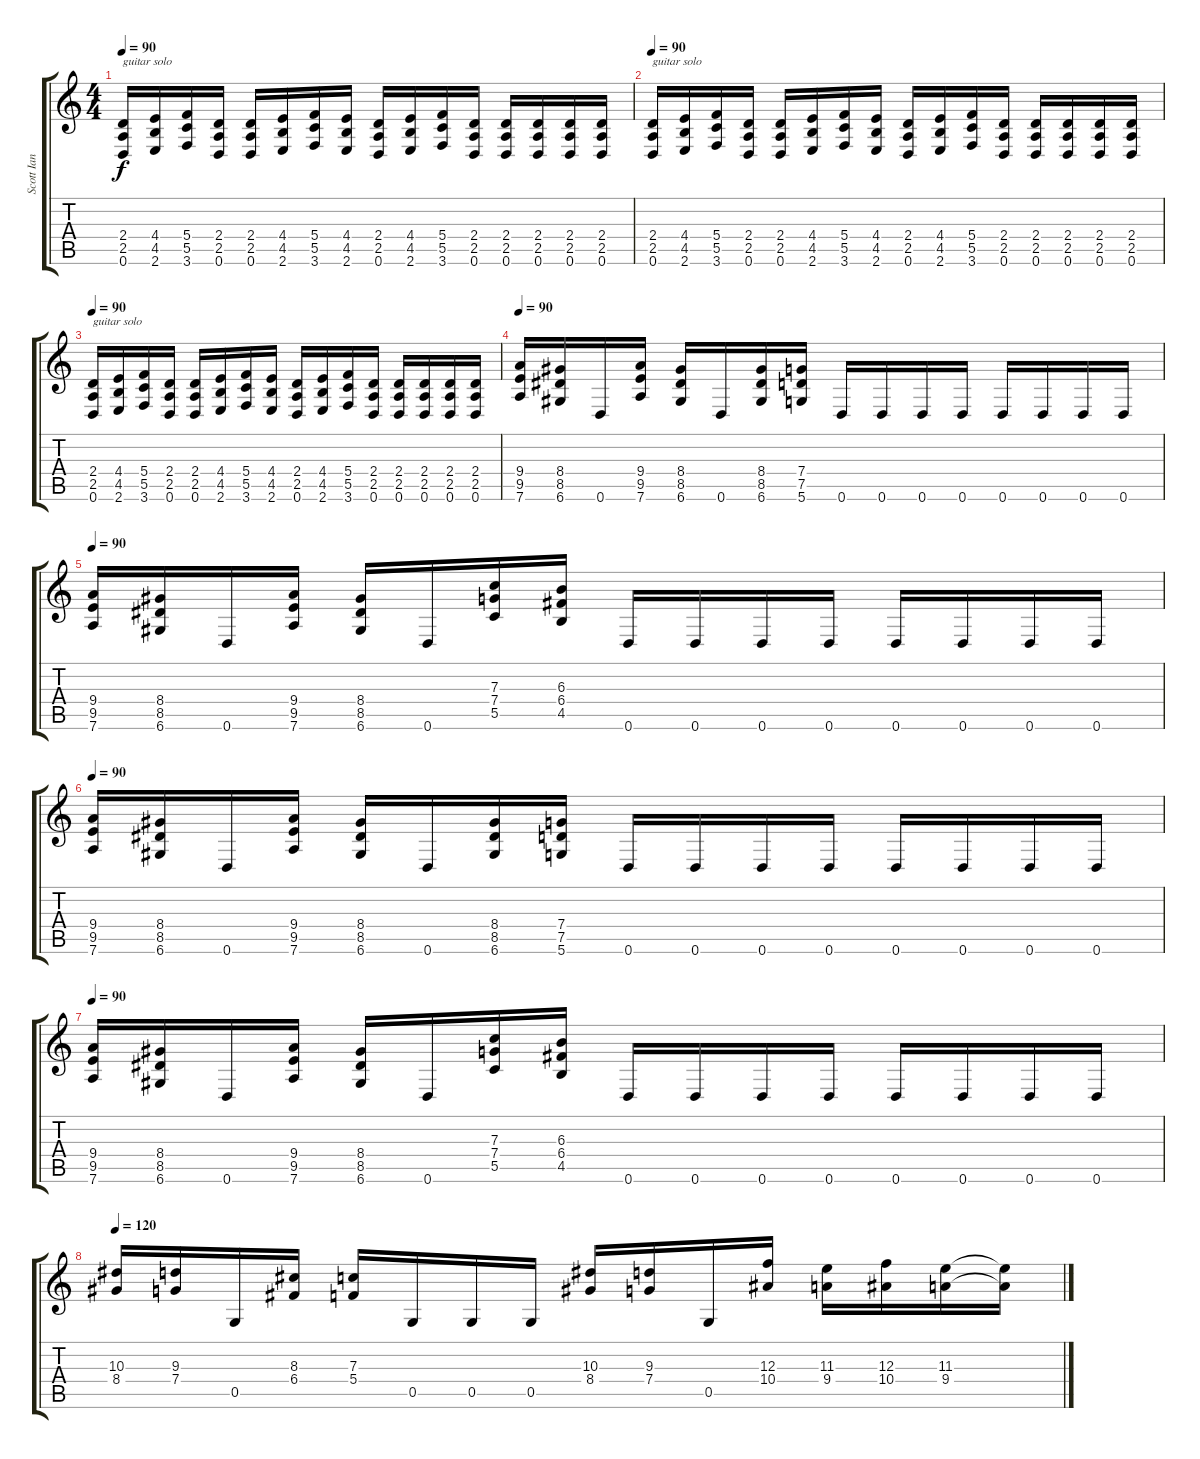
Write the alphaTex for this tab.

\track ("Scott Ian (Rhytm)" "Scott Ian ") {instrument distortionguitar}
\staff {score tabs}
\tuning (D4 A3 F3 C3 G2 D2) {hide}
\ts (4 4)
\tempo 90
\clef g2
\ks c
(2.4 2.5 0.6).16{txt "guitar solo" dy f} (4.4 4.5 2.6).16 (5.4 5.5 3.6).16 (2.4 2.5 0.6).16 (2.4 2.5 0.6).16 (4.4 4.5 2.6).16 (5.4 5.5 3.6).16 (4.4 4.5 2.6).16 (2.4 2.5 0.6).16 (4.4 4.5 2.6).16 (5.4 5.5 3.6).16 (2.4 2.5 0.6).16 (2.4 2.5 0.6).16 (2.4 2.5 0.6).16 (2.4 2.5 0.6).16 (2.4 2.5 0.6).16 |
\tempo 90
(2.4 2.5 0.6).16{txt "guitar solo"} (4.4 4.5 2.6).16 (5.4 5.5 3.6).16 (2.4 2.5 0.6).16 (2.4 2.5 0.6).16 (4.4 4.5 2.6).16 (5.4 5.5 3.6).16 (4.4 4.5 2.6).16 (2.4 2.5 0.6).16 (4.4 4.5 2.6).16 (5.4 5.5 3.6).16 (2.4 2.5 0.6).16 (2.4 2.5 0.6).16 (2.4 2.5 0.6).16 (2.4 2.5 0.6).16 (2.4 2.5 0.6).16 |
\tempo 90
(2.4 2.5 0.6).16{txt "guitar solo"} (4.4 4.5 2.6).16 (5.4 5.5 3.6).16 (2.4 2.5 0.6).16 (2.4 2.5 0.6).16 (4.4 4.5 2.6).16 (5.4 5.5 3.6).16 (4.4 4.5 2.6).16 (2.4 2.5 0.6).16 (4.4 4.5 2.6).16 (5.4 5.5 3.6).16 (2.4 2.5 0.6).16 (2.4 2.5 0.6).16 (2.4 2.5 0.6).16 (2.4 2.5 0.6).16 (2.4 2.5 0.6).16 |
\tempo 90
(9.4 9.5 7.6).16 (8.4 8.5 6.6).16 0.6.16 (9.4 9.5 7.6).16 (8.4 8.5 6.6).16 0.6.16 (8.4 8.5 6.6).16 (7.4 7.5 5.6).16 0.6.16 0.6.16 0.6.16 0.6.16 0.6.16 0.6.16 0.6.16 0.6.16 |
\tempo 90
(9.4 9.5 7.6).16 (8.4 8.5 6.6).16 0.6.16 (9.4 9.5 7.6).16 (8.4 8.5 6.6).16 0.6.16 (7.3 7.4 5.5).16 (6.3 6.4 4.5).16 0.6.16 0.6.16 0.6.16 0.6.16 0.6.16 0.6.16 0.6.16 0.6.16 |
\tempo 90
(9.4 9.5 7.6).16 (8.4 8.5 6.6).16 0.6.16 (9.4 9.5 7.6).16 (8.4 8.5 6.6).16 0.6.16 (8.4 8.5 6.6).16 (7.4 7.5 5.6).16 0.6.16 0.6.16 0.6.16 0.6.16 0.6.16 0.6.16 0.6.16 0.6.16 |
\tempo 90
(9.4 9.5 7.6).16 (8.4 8.5 6.6).16 0.6.16 (9.4 9.5 7.6).16 (8.4 8.5 6.6).16 0.6.16 (7.3 7.4 5.5).16 (6.3 6.4 4.5).16 0.6.16 0.6.16 0.6.16 0.6.16 0.6.16 0.6.16 0.6.16 0.6.16 |
\tempo 120
(10.3 8.4).16 (9.3 7.4).16 0.5.16 (8.3 6.4).16 (7.3 5.4).16 0.5.16 0.5.16 0.5.16 (10.3 8.4).16 (9.3 7.4).16 0.5.16 (12.3 10.4).16 (11.3 9.4).16 (12.3 10.4).16 (11.3 9.4).16 (11.3{t} 9.4{t}).16
